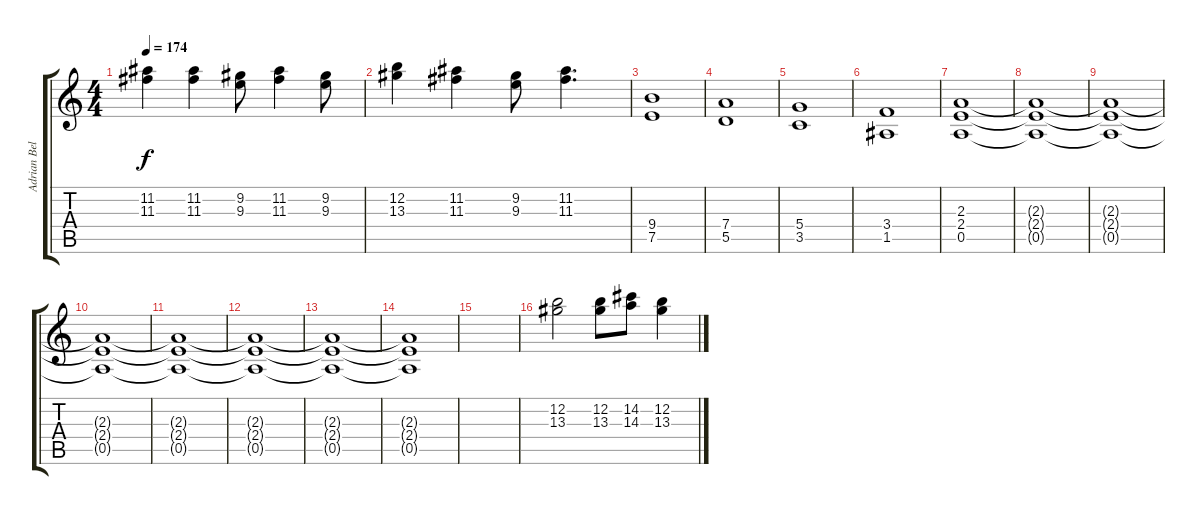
\track ("Adrian Belew" "Adrian Bel") {instrument distortionguitar}
\staff {score tabs}
\tuning (E4 B3 G3 D3 A2 E2) {hide}
\ts (4 4)
\tempo 174
\clef g2
\ks c
(11.2 11.3).4{dy f} (11.2 11.3).4 (9.2 9.3).8 (11.2 11.3).4 (9.2 9.3).8 |
(12.2 13.3).4 (11.2 11.3).4 (9.2 9.3).8 (11.2 11.3).4{d} |
(9.4 7.5).1 |
(7.4 5.5).1 |
(5.4 3.5).1 |
(3.4 1.5).1 |
(2.3 2.4 0.5).1 |
(2.3{t} 2.4{t} 0.5{t}).1 |
(2.3{t} 2.4{t} 0.5{t}).1 |
(2.3{t} 2.4{t} 0.5{t}).1 |
(2.3{t} 2.4{t} 0.5{t}).1 |
(2.3{t} 2.4{t} 0.5{t}).1 |
(2.3{t} 2.4{t} 0.5{t}).1 |
(2.3{t} 2.4{t} 0.5{t}).1 |
|
(12.2 13.3).2 (12.2 13.3).8 (14.2 14.3).8 (12.2 13.3).4
